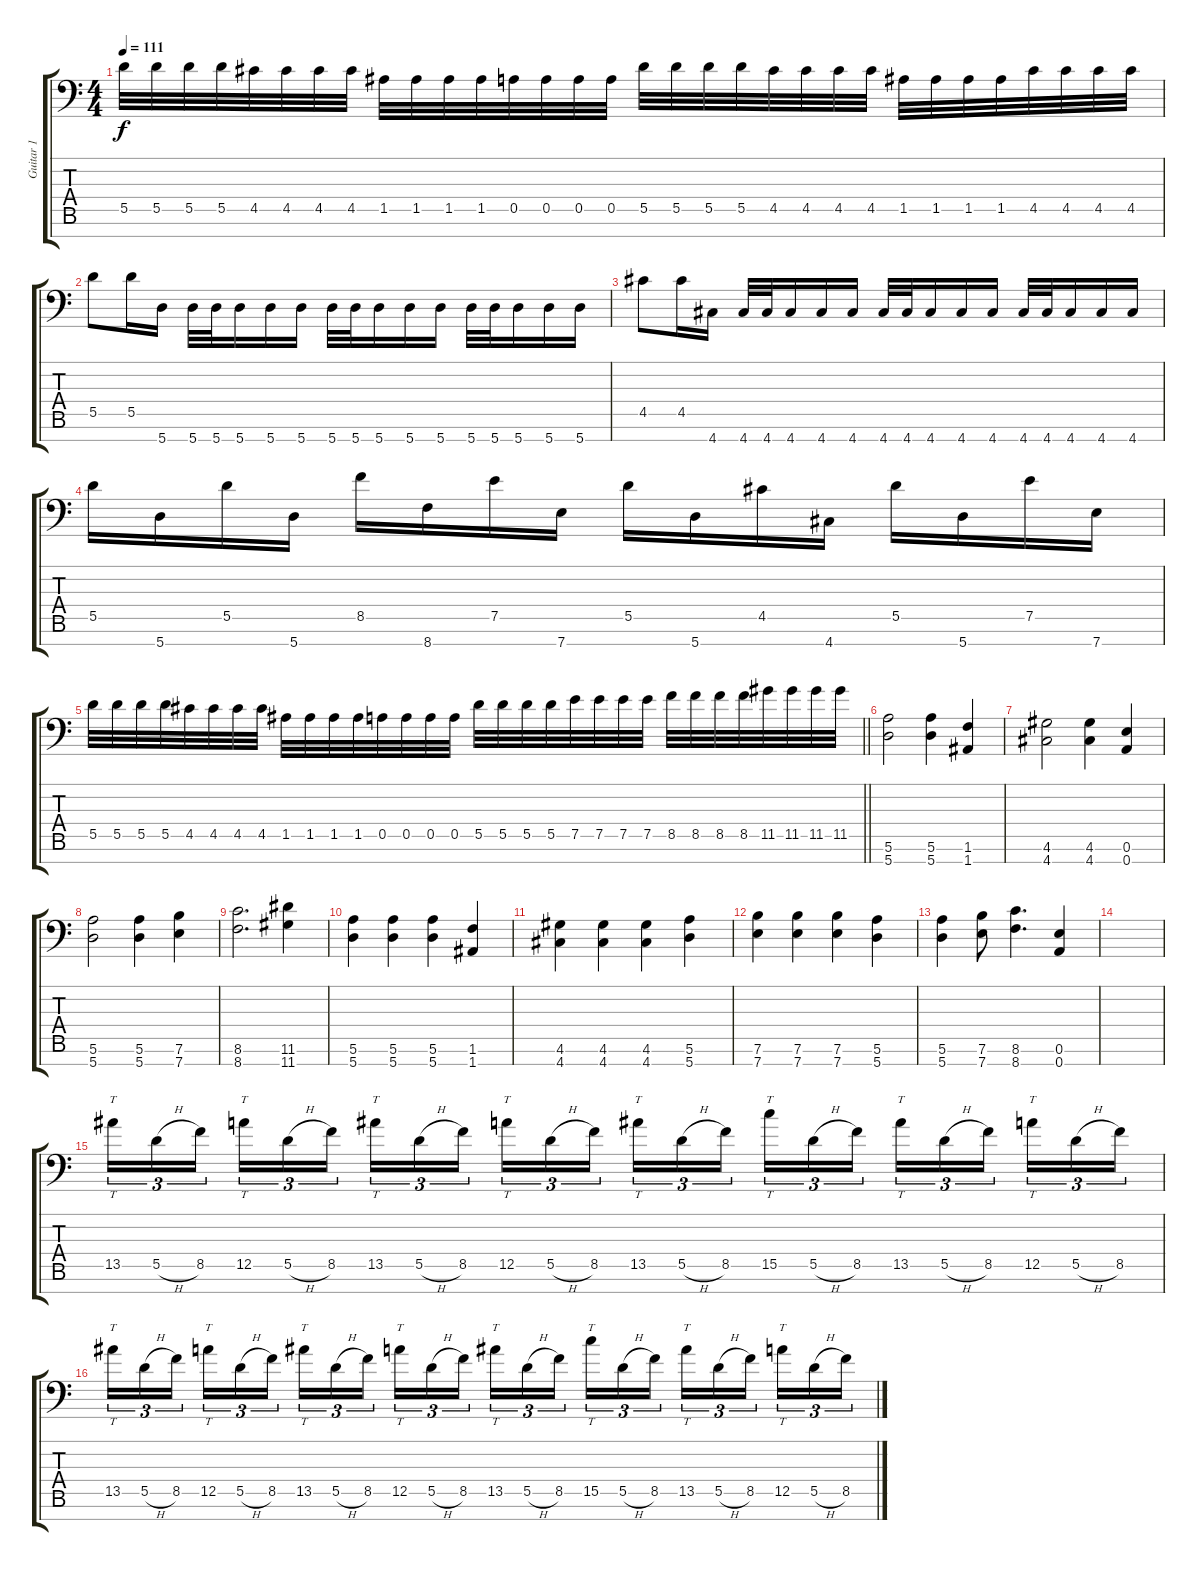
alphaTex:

\track ("Guitar 1" "Guitar 1") {mute instrument distortionguitar}
\staff {score tabs}
\tuning (E4 B3 G3 D3 A2 E2 A1) {hide}
\ts (4 4)
\tempo 111
\clef f4
\ks c
5.5.32{dy f} 5.5.32 5.5.32 5.5.32 4.5.32 4.5.32 4.5.32 4.5.32 1.5.32 1.5.32 1.5.32 1.5.32 0.5.32 0.5.32 0.5.32 0.5.32 5.5.32 5.5.32 5.5.32 5.5.32 4.5.32 4.5.32 4.5.32 4.5.32 1.5.32 1.5.32 1.5.32 1.5.32 4.5.32 4.5.32 4.5.32 4.5.32 |
5.5.8 5.5.16 5.7.16 5.7.32 5.7.32 5.7.16 5.7.16 5.7.16 5.7.32 5.7.32 5.7.16 5.7.16 5.7.16 5.7.32 5.7.32 5.7.16 5.7.16 5.7.16 |
4.5.8 4.5.16 4.7.16 4.7.32 4.7.32 4.7.16 4.7.16 4.7.16 4.7.32 4.7.32 4.7.16 4.7.16 4.7.16 4.7.32 4.7.32 4.7.16 4.7.16 4.7.16 |
5.5.16 5.7.16 5.5.16 5.7.16 8.5.16 8.7.16 7.5.16 7.7.16 5.5.16 5.7.16 4.5.16 4.7.16 5.5.16 5.7.16 7.5.16 7.7.16 |
\barLineRight lightlight
5.5.32 5.5.32 5.5.32 5.5.32 4.5.32 4.5.32 4.5.32 4.5.32 1.5.32 1.5.32 1.5.32 1.5.32 0.5.32 0.5.32 0.5.32 0.5.32 5.5.32 5.5.32 5.5.32 5.5.32 7.5.32 7.5.32 7.5.32 7.5.32 8.5.32 8.5.32 8.5.32 8.5.32 11.5.32 11.5.32 11.5.32 11.5.32 |
\section ("" "")
(5.6 5.7).2 (5.6 5.7).4 (1.6 1.7).4 |
(4.6 4.7).2 (4.6 4.7).4 (0.6 0.7).4 |
(5.6 5.7).2 (5.6 5.7).4 (7.6 7.7).4 |
(8.6 8.7).2{d} (11.6 11.7).4 |
(5.6 5.7).4 (5.6 5.7).4 (5.6 5.7).4 (1.6 1.7).4 |
(4.6 4.7).4 (4.6 4.7).4 (4.6 4.7).4 (5.6 5.7).4 |
(7.6 7.7).4 (7.6 7.7).4 (7.6 7.7).4 (5.6 5.7).4 |
(5.6 5.7).4 (7.6 7.7).8 (8.6 8.7).4{d} (0.6 0.7).4 |
|
13.5.16{tt tu (3 2)} 5.5{h}.16{tu (3 2)} 8.5.16{tu (3 2) beam splitsecondary} 12.5.16{tt tu (3 2)} 5.5{h}.16{tu (3 2)} 8.5.16{tu (3 2)} 13.5.16{tt tu (3 2)} 5.5{h}.16{tu (3 2)} 8.5.16{tu (3 2) beam splitsecondary} 12.5.16{tt tu (3 2)} 5.5{h}.16{tu (3 2)} 8.5.16{tu (3 2)} 13.5.16{tt tu (3 2)} 5.5{h}.16{tu (3 2)} 8.5.16{tu (3 2) beam splitsecondary} 15.5.16{tt tu (3 2)} 5.5{h}.16{tu (3 2)} 8.5.16{tu (3 2)} 13.5.16{tt tu (3 2)} 5.5{h}.16{tu (3 2)} 8.5.16{tu (3 2) beam splitsecondary} 12.5.16{tt tu (3 2)} 5.5{h}.16{tu (3 2)} 8.5.16{tu (3 2)} |
13.5.16{tt tu (3 2)} 5.5{h}.16{tu (3 2)} 8.5.16{tu (3 2) beam splitsecondary} 12.5.16{tt tu (3 2)} 5.5{h}.16{tu (3 2)} 8.5.16{tu (3 2)} 13.5.16{tt tu (3 2)} 5.5{h}.16{tu (3 2)} 8.5.16{tu (3 2) beam splitsecondary} 12.5.16{tt tu (3 2)} 5.5{h}.16{tu (3 2)} 8.5.16{tu (3 2)} 13.5.16{tt tu (3 2)} 5.5{h}.16{tu (3 2)} 8.5.16{tu (3 2) beam splitsecondary} 15.5.16{tt tu (3 2)} 5.5{h}.16{tu (3 2)} 8.5.16{tu (3 2)} 13.5.16{tt tu (3 2)} 5.5{h}.16{tu (3 2)} 8.5.16{tu (3 2) beam splitsecondary} 12.5.16{tt tu (3 2)} 5.5{h}.16{tu (3 2)} 8.5.16{tu (3 2)}
